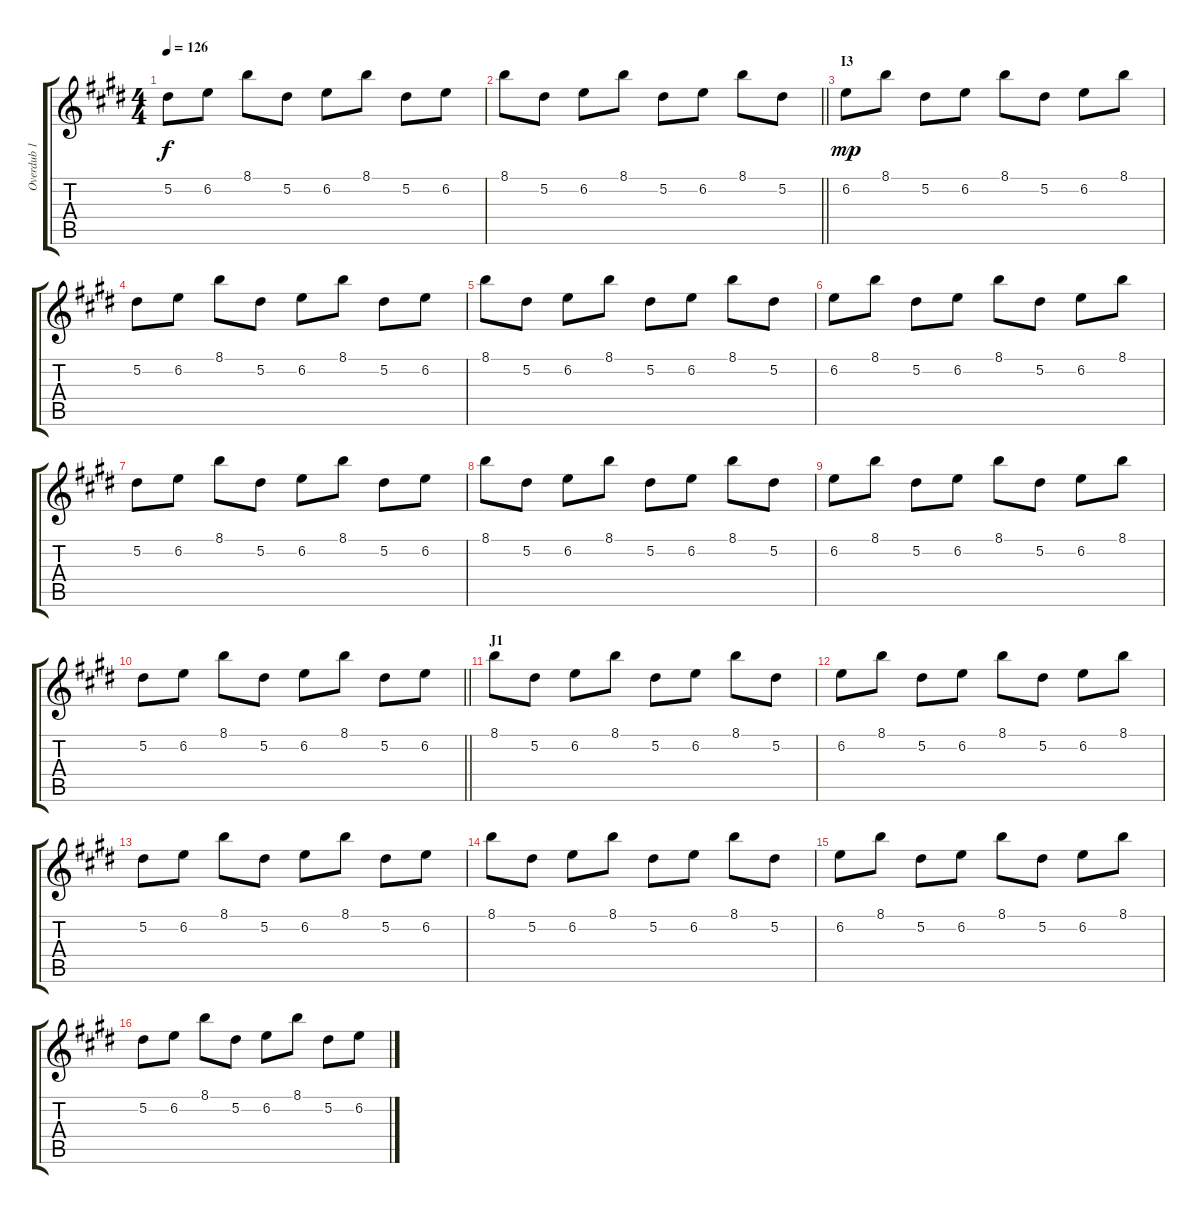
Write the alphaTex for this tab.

\track ("Overdub 1" "Overdub 1") {instrument overdrivenguitar}
\staff {score tabs}
\tuning (Eb4 Bb3 Gb3 Db3 Ab2 Db2) {hide}
\ts (4 4)
\tempo 126
\clef g2
\ks c#minor
5.2.8{dy f} 6.2.8 8.1.8 5.2.8 6.2.8 8.1.8 5.2.8 6.2.8 |
\barLineRight lightlight
8.1.8 5.2.8 6.2.8 8.1.8 5.2.8 6.2.8 8.1.8 5.2.8 |
\section ("" "I3")
6.2.8{dy mp balance 0} 8.1.8 5.2.8 6.2.8 8.1.8 5.2.8 6.2.8 8.1.8 |
5.2.8 6.2.8 8.1.8 5.2.8 6.2.8 8.1.8 5.2.8 6.2.8 |
8.1.8 5.2.8 6.2.8 8.1.8 5.2.8 6.2.8 8.1.8 5.2.8 |
6.2.8 8.1.8 5.2.8 6.2.8 8.1.8 5.2.8 6.2.8 8.1.8 |
5.2.8 6.2.8 8.1.8 5.2.8 6.2.8 8.1.8 5.2.8 6.2.8 |
8.1.8 5.2.8 6.2.8 8.1.8 5.2.8 6.2.8 8.1.8 5.2.8 |
6.2.8 8.1.8 5.2.8 6.2.8 8.1.8 5.2.8 6.2.8 8.1.8 |
\barLineRight lightlight
5.2.8 6.2.8 8.1.8 5.2.8 6.2.8 8.1.8 5.2.8 6.2.8 |
\section ("" "J1")
8.1.8 5.2.8 6.2.8 8.1.8 5.2.8 6.2.8 8.1.8 5.2.8 |
6.2.8 8.1.8 5.2.8 6.2.8 8.1.8 5.2.8 6.2.8 8.1.8 |
5.2.8 6.2.8 8.1.8 5.2.8 6.2.8 8.1.8 5.2.8 6.2.8 |
8.1.8 5.2.8 6.2.8 8.1.8 5.2.8 6.2.8 8.1.8 5.2.8 |
6.2.8 8.1.8 5.2.8 6.2.8 8.1.8 5.2.8 6.2.8 8.1.8 |
5.2.8 6.2.8 8.1.8 5.2.8 6.2.8 8.1.8 5.2.8 6.2.8
